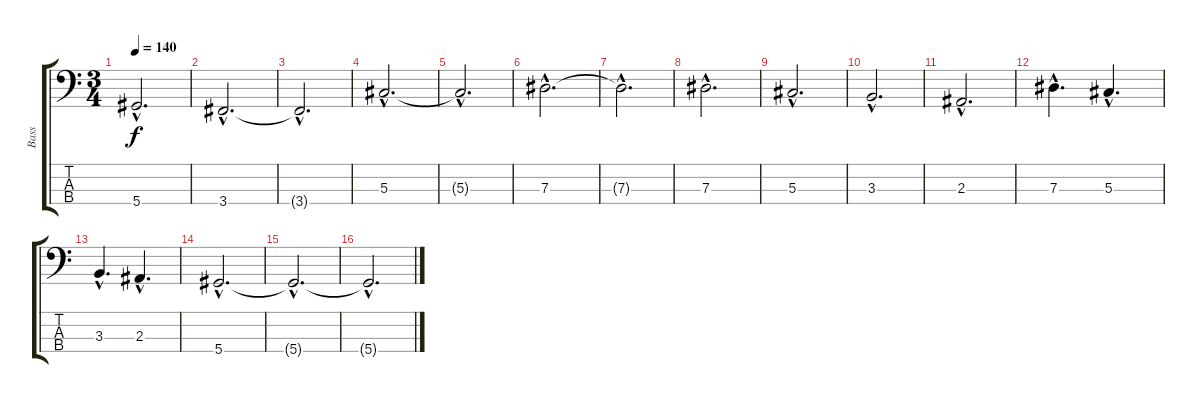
\track ("Bass" "Bass") {instrument electricbassfinger}
\staff {score tabs}
\tuning (Gb2 Db2 Ab1 Eb1) {hide}
\ts (3 4)
\tempo 140
\clef f4
\ks c
5.4{hac t}.2{d dy f} |
3.4{hac}.2{d} |
3.4{hac t}.2{d} |
5.3{hac}.2{d} |
5.3{hac t}.2{d} |
7.3{hac}.2{d} |
7.3{hac t}.2{d} |
7.3{hac}.2{d} |
5.3{hac}.2{d} |
3.3{hac}.2{d} |
2.3{hac}.2{d} |
7.3{hac}.4{d} 5.3{hac}.4{d} |
3.3{hac}.4{d} 2.3{hac}.4{d} |
5.4{hac}.2{d} |
5.4{hac t}.2{d} |
5.4{hac t}.2{d}
